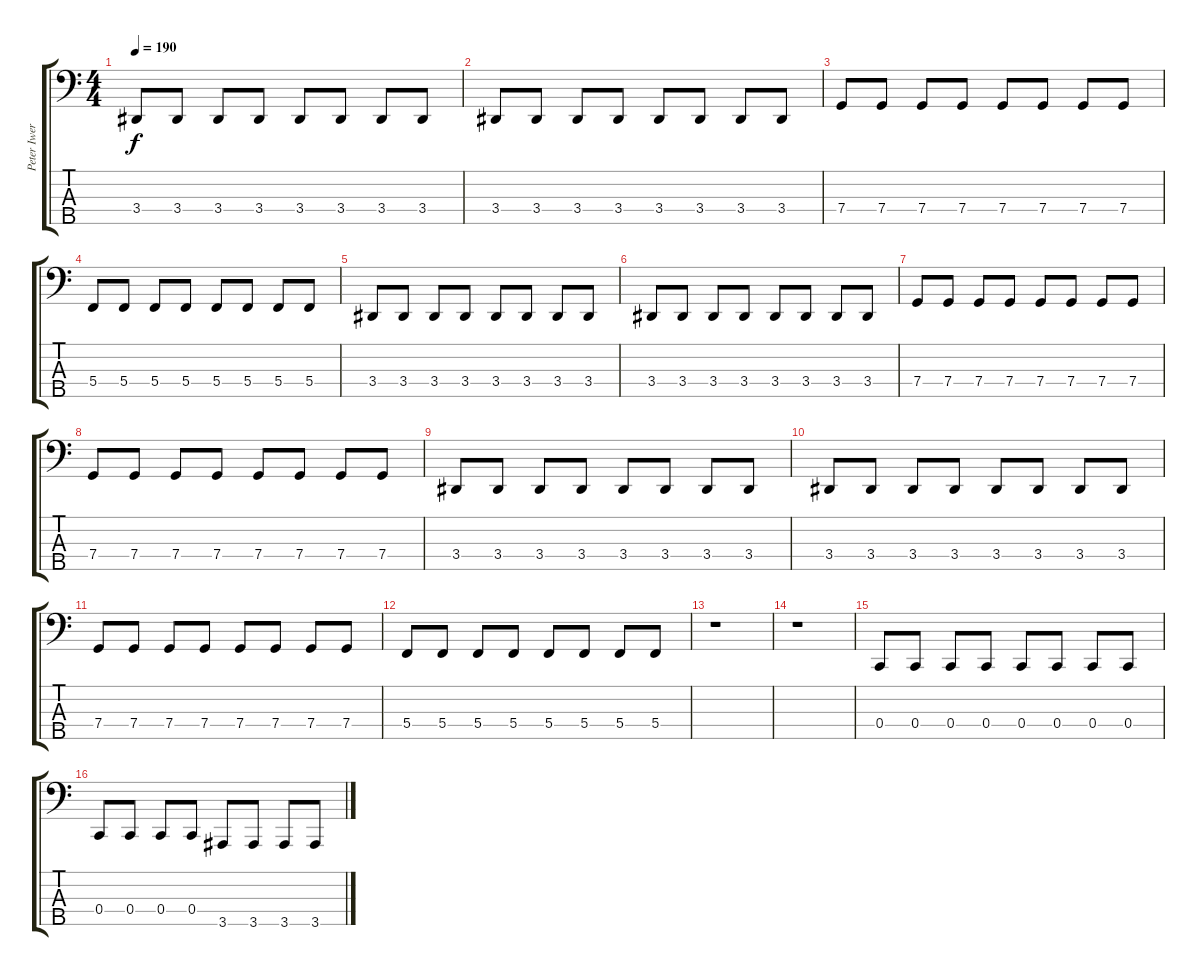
\track ("Peter Iwers" "Peter Iwer") {instrument electricbassfinger}
\staff {score tabs}
\tuning (E2 Bb1 F1 C1 G0) {hide}
\ts (4 4)
\tempo 190
\clef f4
\ks c
3.4.8{dy f} 3.4.8 3.4.8 3.4.8 3.4.8 3.4.8 3.4.8 3.4.8 |
3.4.8 3.4.8 3.4.8 3.4.8 3.4.8 3.4.8 3.4.8 3.4.8 |
7.4.8 7.4.8 7.4.8 7.4.8 7.4.8 7.4.8 7.4.8 7.4.8 |
5.4.8 5.4.8 5.4.8 5.4.8 5.4.8 5.4.8 5.4.8 5.4.8 |
3.4.8 3.4.8 3.4.8 3.4.8 3.4.8 3.4.8 3.4.8 3.4.8 |
3.4.8 3.4.8 3.4.8 3.4.8 3.4.8 3.4.8 3.4.8 3.4.8 |
7.4.8 7.4.8 7.4.8 7.4.8 7.4.8 7.4.8 7.4.8 7.4.8 |
7.4.8 7.4.8 7.4.8 7.4.8 7.4.8 7.4.8 7.4.8 7.4.8 |
3.4.8 3.4.8 3.4.8 3.4.8 3.4.8 3.4.8 3.4.8 3.4.8 |
3.4.8 3.4.8 3.4.8 3.4.8 3.4.8 3.4.8 3.4.8 3.4.8 |
7.4.8 7.4.8 7.4.8 7.4.8 7.4.8 7.4.8 7.4.8 7.4.8 |
5.4.8 5.4.8 5.4.8 5.4.8 5.4.8 5.4.8 5.4.8 5.4.8 |
r.1 |
r.1 |
0.4.8 0.4.8 0.4.8 0.4.8 0.4.8 0.4.8 0.4.8 0.4.8 |
0.4.8 0.4.8 0.4.8 0.4.8 3.5.8 3.5.8 3.5.8 3.5.8
